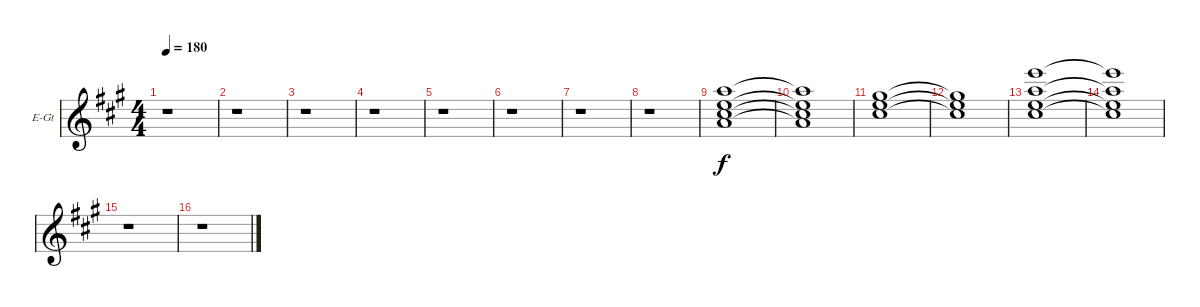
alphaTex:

\bracketExtendMode groupsimilarinstruments
\firstSystemTrackNameOrientation horizontal
\otherSystemsTrackNameOrientation horizontal
\track ("Electric" "E-Gt") {instrument distortionguitar}
\staff {score}
\tuning (E4 B3 G3 D3 A2 E2)
\ts (4 4)
\tempo 180
\clef g2
\ks a
r.1{dy f} |
r.1 |
r.1 |
r.1 |
r.1 |
r.1 |
r.1 |
r.1 |
(5.1 5.2 6.3 7.4).1{bd 480} |
(5.1{t} 5.2{t} 6.3{t} 7.4{t}).1 |
(4.1 5.2 6.3).1 |
(4.1{t} 5.2{t} 6.3{t}).1 |
(12.1 10.2 9.3 11.4).1 |
(12.1{t} 10.2{t} 9.3{t} 11.4{t}).1 |
r.1 |
r.1
